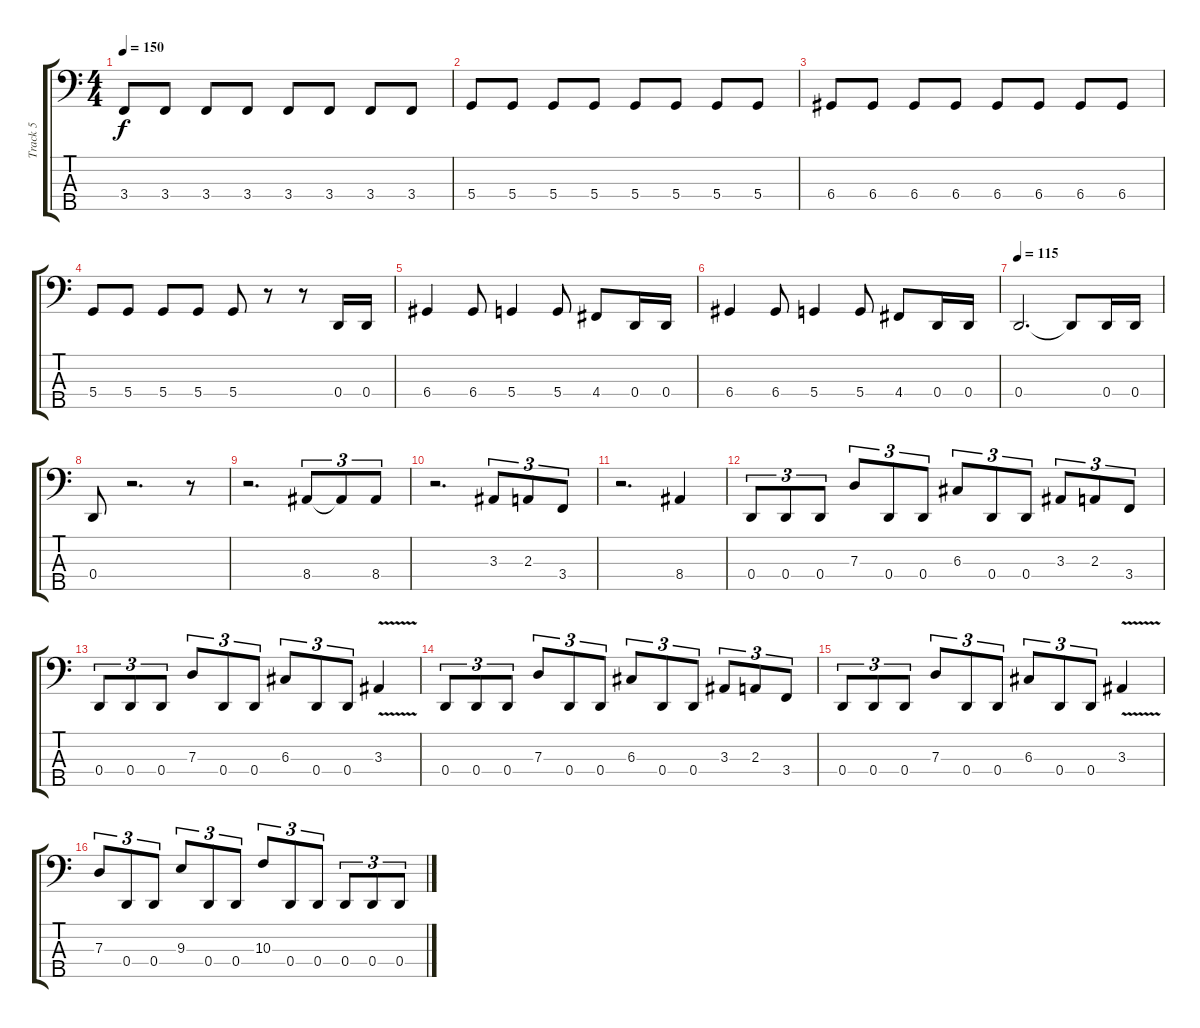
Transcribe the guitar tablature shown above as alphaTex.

\track ("Track 5" "Track 5") {instrument electricbassfinger}
\staff {score tabs}
\tuning (F2 C2 G1 D1 A0) {hide}
\ts (4 4)
\tempo 150
\clef f4
\ks c
3.4.8{dy f} 3.4.8 3.4.8 3.4.8 3.4.8 3.4.8 3.4.8 3.4.8 |
5.4.8 5.4.8 5.4.8 5.4.8 5.4.8 5.4.8 5.4.8 5.4.8 |
6.4.8 6.4.8 6.4.8 6.4.8 6.4.8 6.4.8 6.4.8 6.4.8 |
5.4.8 5.4.8 5.4.8 5.4.8 5.4.8 r.8 r.8 0.4.16 0.4.16 |
6.4.4 6.4.8 5.4.4 5.4.8 4.4.8 0.4.16 0.4.16 |
6.4.4 6.4.8 5.4.4 5.4.8 4.4.8 0.4.16 0.4.16 |
\tempo 115
0.4.2{d} 0.4{t}.8 0.4.16 0.4.16 |
0.4.8 r.2{d} r.8 |
r.2{d} 8.4.8{tu (3 2)} 8.4{t}.8{tu (3 2)} 8.4.8{tu (3 2)} |
r.2{d} 3.3.8{tu (3 2)} 2.3.8{tu (3 2)} 3.4.8{tu (3 2)} |
r.2{d} 8.4.4 |
0.4.8{tu (3 2)} 0.4.8{tu (3 2)} 0.4.8{tu (3 2)} 7.3.8{tu (3 2)} 0.4.8{tu (3 2)} 0.4.8{tu (3 2)} 6.3.8{tu (3 2)} 0.4.8{tu (3 2)} 0.4.8{tu (3 2)} 3.3.8{tu (3 2)} 2.3.8{tu (3 2)} 3.4.8{tu (3 2)} |
0.4.8{tu (3 2)} 0.4.8{tu (3 2)} 0.4.8{tu (3 2)} 7.3.8{tu (3 2)} 0.4.8{tu (3 2)} 0.4.8{tu (3 2)} 6.3.8{tu (3 2)} 0.4.8{tu (3 2)} 0.4.8{tu (3 2)} 3.3{v}.4 |
0.4.8{tu (3 2)} 0.4.8{tu (3 2)} 0.4.8{tu (3 2)} 7.3.8{tu (3 2)} 0.4.8{tu (3 2)} 0.4.8{tu (3 2)} 6.3.8{tu (3 2)} 0.4.8{tu (3 2)} 0.4.8{tu (3 2)} 3.3.8{tu (3 2)} 2.3.8{tu (3 2)} 3.4.8{tu (3 2)} |
0.4.8{tu (3 2)} 0.4.8{tu (3 2)} 0.4.8{tu (3 2)} 7.3.8{tu (3 2)} 0.4.8{tu (3 2)} 0.4.8{tu (3 2)} 6.3.8{tu (3 2)} 0.4.8{tu (3 2)} 0.4.8{tu (3 2)} 3.3{v}.4 |
7.3.8{tu (3 2)} 0.4.8{tu (3 2)} 0.4.8{tu (3 2)} 9.3.8{tu (3 2)} 0.4.8{tu (3 2)} 0.4.8{tu (3 2)} 10.3.8{tu (3 2)} 0.4.8{tu (3 2)} 0.4.8{tu (3 2)} 0.4.8{tu (3 2)} 0.4.8{tu (3 2)} 0.4.8{tu (3 2)}
